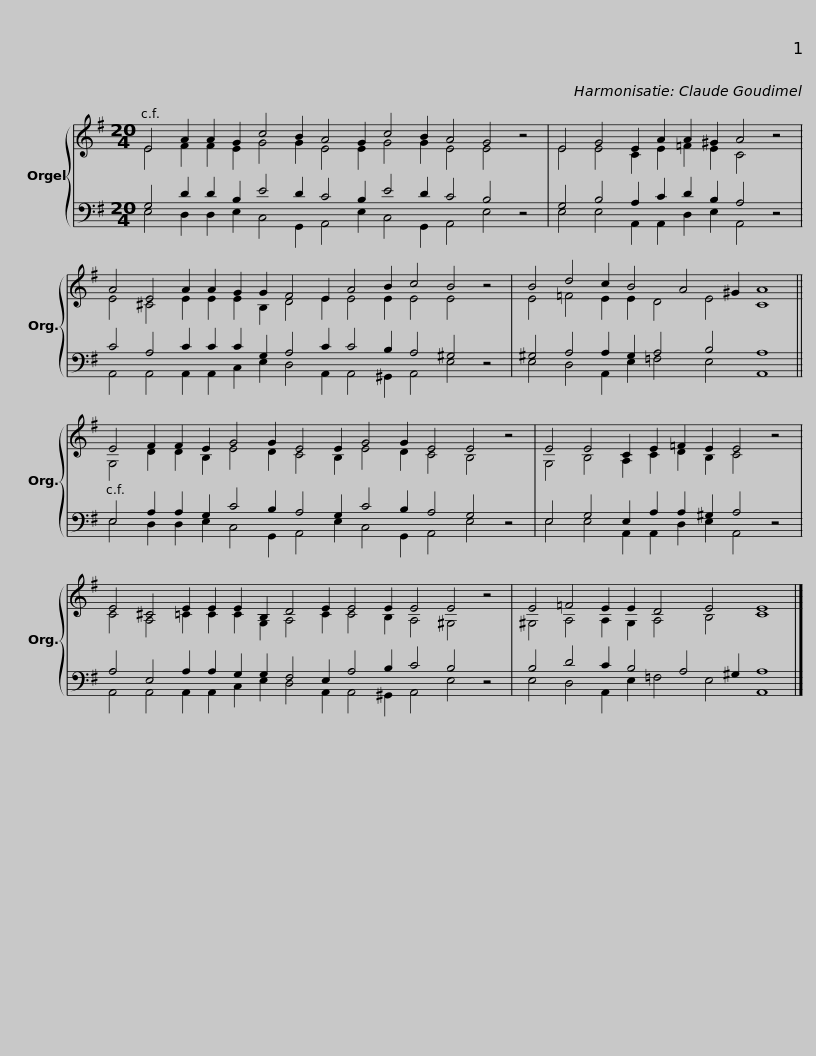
X:1
%%score { ( 1 2 ) | ( 3 4 ) }
L:1/8
M:20/4
I:linebreak $
K:G
V:1 treble
V:2 treble
V:3 bass
V:4 bass
V:1
 E4 A2 A2 G2 c4 B2 A4 G2 c4 B2 A4 G4 z4 |$ E4 G4 E2 A2 A2 ^G2 A4 z4 |$ A4 E4 A2 A2 G2 G2 F4 E2 A4 B2 c4 B4 z4 |$ B4 d4 c2 B4 A4 ^G2 A8 ||$ E4 F2 F2 E2 G4 G2 E4 E2 G4 G2 E4 E4 z4 |$ %5
 E4 E4 C2 E2 =F2 E2 E4 z4 |$ E4 ^C4 E2 E2 E2 B,2 D4 E2 E4 E2 E4 E4 z4 |$ E4 =F4 E2 E2 D4 E4 E8 |] %8
V:2
 E4 F2 F2 E2 G4 G2 E4 E2 G4 G2 E4 E4 x4 |$ E4 E4 C2 E2 =F2 E2 C4 x4 |$ E4 ^C4 E2 E2 E2 B,2 D4 E2 E4 E2 E4 E4 x4 |$ E4 =F4 E2 E2 D4 E4 C8 ||$ G,4 D2 D2 B,2 E4 D2 C4 B,2 E4 D2 C4 B,4 x4 |$ %5
 G,4 B,4 A,2 C2 D2 B,2 C4 x4 |$ C4 A,4 =C2 C2 C2 G,2 A,4 C2 C4 B,2 A,4 ^G,4 x4 |$ ^G,4 A,4 A,2 G,2 A,4 B,4 C8 |] %8
V:3
 G,4 D2 D2 B,2 E4 D2 C4 B,2 E4 D2 C4 B,4 z4 |$ G,4 B,4 A,2 C2 D2 B,2 A,4 z4 |$ C4 A,4 C2 C2 C2 G,2 A,4 C2 C4 B,2 A,4 ^G,4 z4 |$ ^G,4 A,4 A,2 G,2 A,4 B,4 A,8 ||$ E,4 A,2 A,2 G,2 C4 B,2 A,4 G,2 C4 B,2 A,4 G,4 z4 |$ %5
 E,4 G,4 E,2 A,2 A,2 ^G,2 A,4 z4 |$ A,4 E,4 A,2 A,2 G,2 G,2 F,4 E,2 A,4 B,2 C4 B,4 z4 |$ B,4 D4 C2 B,4 A,4 ^G,2 A,8 |] %8
V:4
 E,4 D,2 D,2 E,2 C,4 G,,2 A,,4 E,2 C,4 G,,2 A,,4 E,4 x4 |$ E,4 E,4 A,,2 A,,2 D,2 E,2 A,,4 x4 |$ A,,4 A,,4 A,,2 A,,2 C,2 E,2 D,4 A,,2 A,,4 ^G,,2 A,,4 E,4 x4 |$ E,4 D,4 A,,2 E,2 =F,4 E,4 A,,8 ||$ E,4 D,2 D,2 E,2 C,4 G,,2 A,,4 E,2 C,4 G,,2 A,,4 E,4 x4 |$ %5
 E,4 E,4 A,,2 A,,2 D,2 E,2 A,,4 x4 |$ A,,4 A,,4 A,,2 A,,2 C,2 E,2 D,4 A,,2 A,,4 ^G,,2 A,,4 E,4 x4 |$ E,4 D,4 A,,2 E,2 =F,4 E,4 A,,8 |] %8
